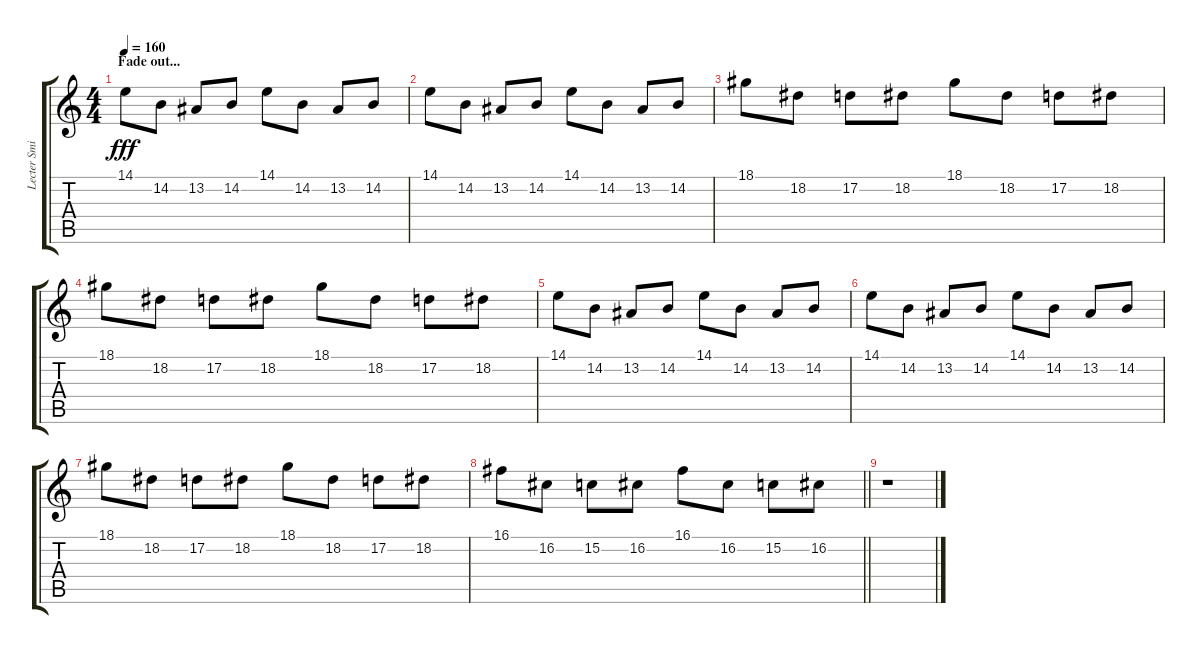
\track ("Lecter Smith" "Lecter Smi") {instrument tremolostrings}
\staff {score tabs}
\tuning (D4 A3 F3 C3 G2 D2) {hide}
\ts (4 4)
\section ("" "Fade out...")
\tempo 160
\clef g2
\ks c
14.1.8{dy fff volume 14 instrument tremolostrings} 14.2.8 13.2.8 14.2.8 14.1.8 14.2.8 13.2.8 14.2.8 |
14.1.8 14.2.8 13.2.8 14.2.8 14.1.8 14.2.8 13.2.8 14.2.8 |
18.1.8 18.2.8 17.2.8 18.2.8 18.1.8 18.2.8 17.2.8 18.2.8 |
18.1.8 18.2.8 17.2.8 18.2.8 18.1.8 18.2.8 17.2.8 18.2.8 |
14.1.8 14.2.8 13.2.8 14.2.8 14.1.8 14.2.8 13.2.8 14.2.8 |
14.1.8 14.2.8 13.2.8 14.2.8 14.1.8 14.2.8 13.2.8 14.2.8 |
18.1.8 18.2.8 17.2.8 18.2.8 18.1.8 18.2.8 17.2.8 18.2.8 |
\barLineRight lightlight
16.1.8 16.2.8 15.2.8 16.2.8 16.1.8 16.2.8 15.2.8 16.2.8 |
r.1
